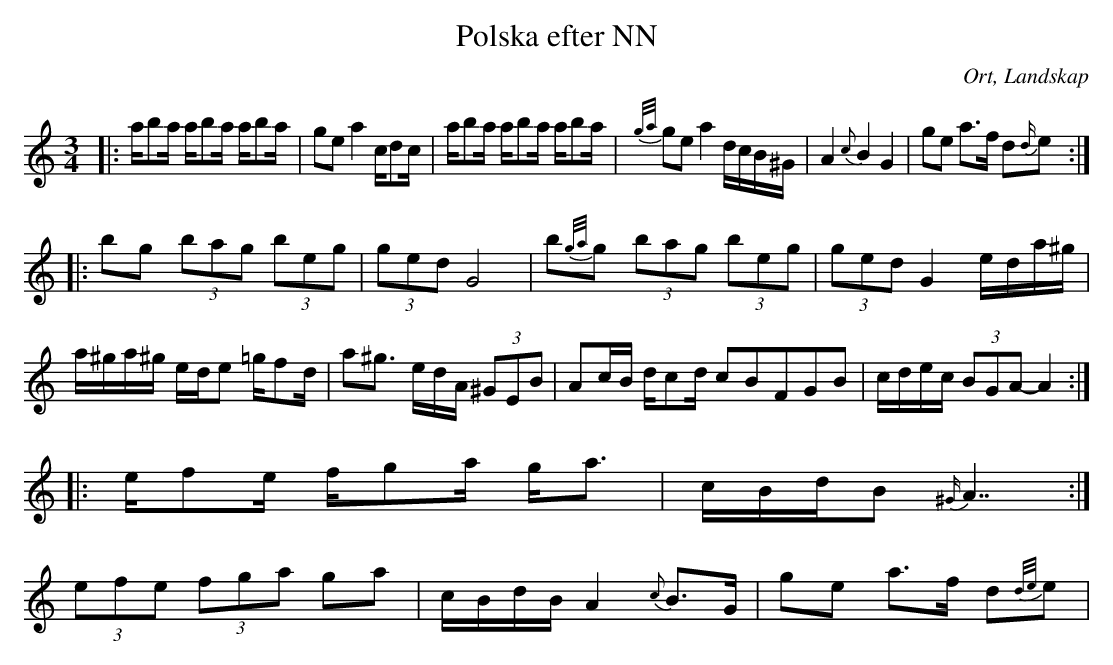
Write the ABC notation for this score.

X:1
T:Polska efter NN
O:Ort, Landskap
M:3/4
L:1/8
K:C
|: a/ba/ a/ba/ a/ba/|ge a2 c/dc/| a/ba/ a/ba/ a/ba/ | {g/a/}ge a2 d/c/B/^G/| A2 {c}B2 G2 | ge a>f d{d/}e:|
|:bg (3bag (3beg| (3ged G4 |b{g/a/}g (3bag (3beg| (3ged G2 e/d/a/^g/| a/^g/a/^g/ e/d/e =g/fd/ |a^g3/2 /e/d/A/ (3^GEB| Ac/B/ d/cd/ c2/5B2/5F2/5G2/5B2/5|  c/d/e/c/ (3BGA-A2 :|
|:e/fe/ f/ga/ g/a3/2 |c/B/d/B {^G/}A7/2:|
(3efe (3fga ga |c/B/d/B/ A2 {c}B>G|ge a>f d{d/e/}e|
